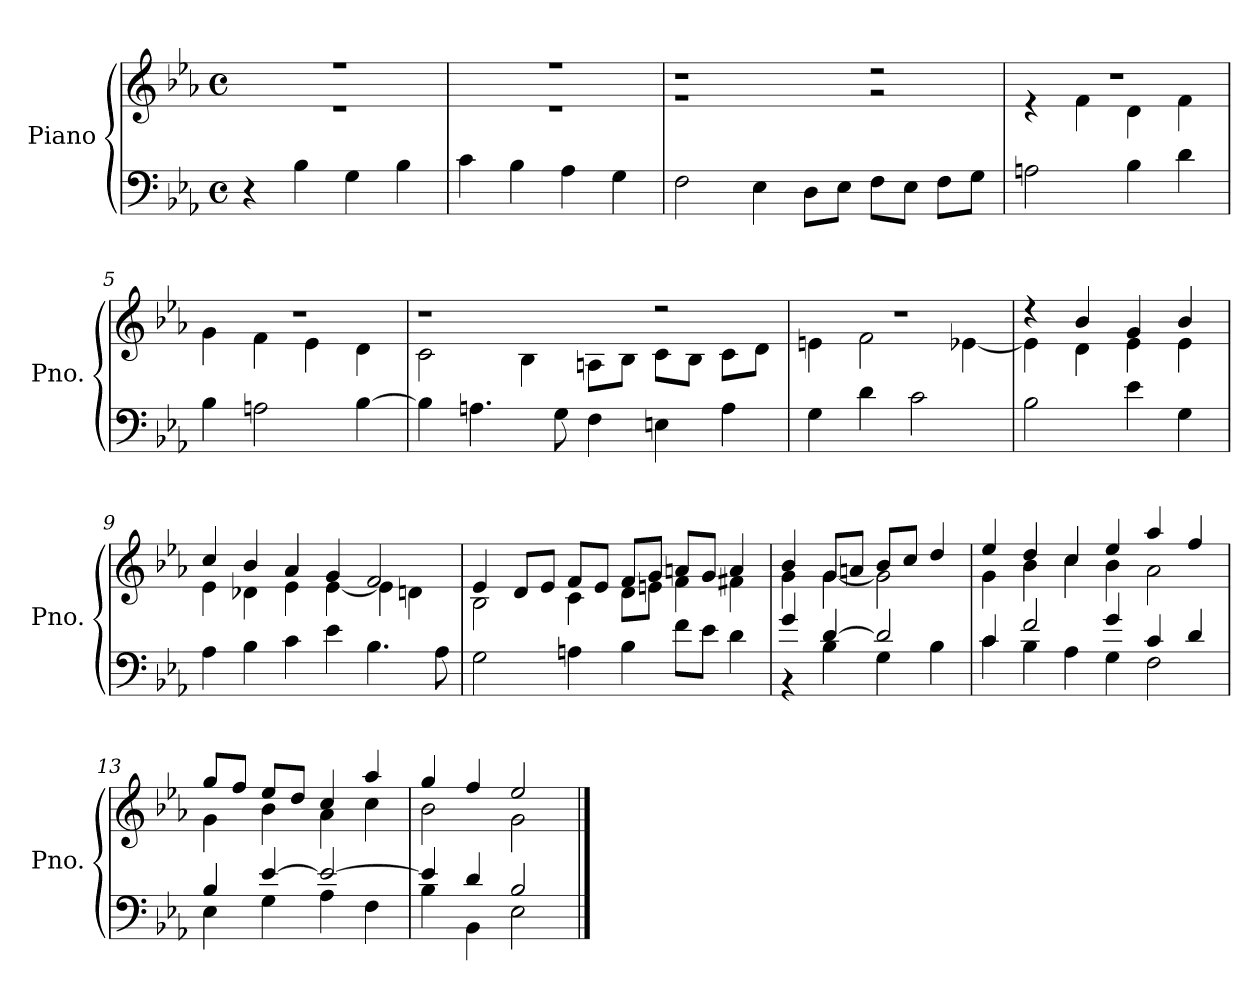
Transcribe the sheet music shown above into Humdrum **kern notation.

**kern	**kern
*part1	*part1
*staff2	*staff1
*I"Piano	*
*I'Pno.	*
*clefF4	*clefG2
*k[b-e-a-]	*k[b-e-a-]
*M4/4	*M4/4
*met(c)	*met(c)
=1	=1
*	*^
4r	1r	1r
4B-\	.	.
4G\	.	.
4B-\	.	.
=2	=2	=2
4c\	1r	1r
4B-\	.	.
4A-\	.	.
4G\	.	.
=3	=3	=3
2F\	1r	1r
4E-\	.	.
8D\L	.	.
8E-\J	.	.
8F\L	2r	2r
8E-\J	.	.
8F\L	.	.
8G\J	.	.
=4	=4	=4
2An\	1r	4r
.	.	4f\
4B-\	.	4d\
4d\	.	4f\
=5	=5	=5
4B-\	1r	4g\
2An\	.	4f\
.	.	4e-\
[4B-\	.	4d\
=6	=6	=6
4B-\]	1r	2c\
4.An\	.	.
.	.	4B-\
8G\	.	.
4F\	.	8An\L
.	.	8B-\J
4En\	2r	8c\L
.	.	8B-\J
4A\	.	8c\L
.	.	8d\J
!!LO:LB:g=z	!!
=7	=7	=7
4G\	1r	4en\
4d\	.	2f\
2c\	.	.
.	.	[4e-X\
=8	=8	=8
2B-\	4r	4e-\]
.	4b-/	4d\
4e-\	4g/	4e-\
4G\	4b-/	4e-\
=9	=9	=9
4A-\	4cc/	4e-\
4B-\	4b-/	4d-X\
4c\	4a-/	4e-\
4e-\	4g/	[4e-\
4.B-\	2f/	4e-\]
.	.	4dn\
8A-\	.	.
=10	=10	=10
2G\	4e-/	2B-\
.	8d/L	.
.	8e-/J	.
4An\	8f/L	4c\
.	8e-/J	.
4B-\	8f/L	8d\L
.	8g/J	8en\J
8f\L	8an/L	4f\
8e-\J	8g/J	.
4d\	4a/	4f#X\
=11	=11	=11
*^	*	*
4g/	4r	4b-/	4g\
[4d/	4B-\	8g/L	[4g\
.	.	8an/J	.
2d/]	4G\	8b-/L	2g\]
.	.	8cc/J	.
.	4B-\	4dd/	.
!!LO:LB:g=z	!!
=12	=12	=12	=12
4c/	4c\	4ee-/	4g\
2f/	4B-\	4dd/	4b-\
.	4A-\	4cc/	4cc\
4g/	4G\	4ee-/	4b-\
4c/	2F\	4aa-/	2a-\
4d/	.	4ff/	.
=13	=13	=13	=13
4B-/	4E-\	8gg/L	4g\
.	.	8ff/J	.
[4e-/	4G\	8ee-/L	4b-\
.	.	8dd/J	.
2e-/_	4A-\	4cc/	4a-\
.	4F\	4aa-/	4cc\
=14	=14	=14	=14
4e-/]	4B-\	4gg/	2b-\
4d/	4BB-\	4ff/	.
2B-/	2E-\	2ee-/	2g\
*v	*v	*	*
*	*v	*v
==	==
*-	*-
